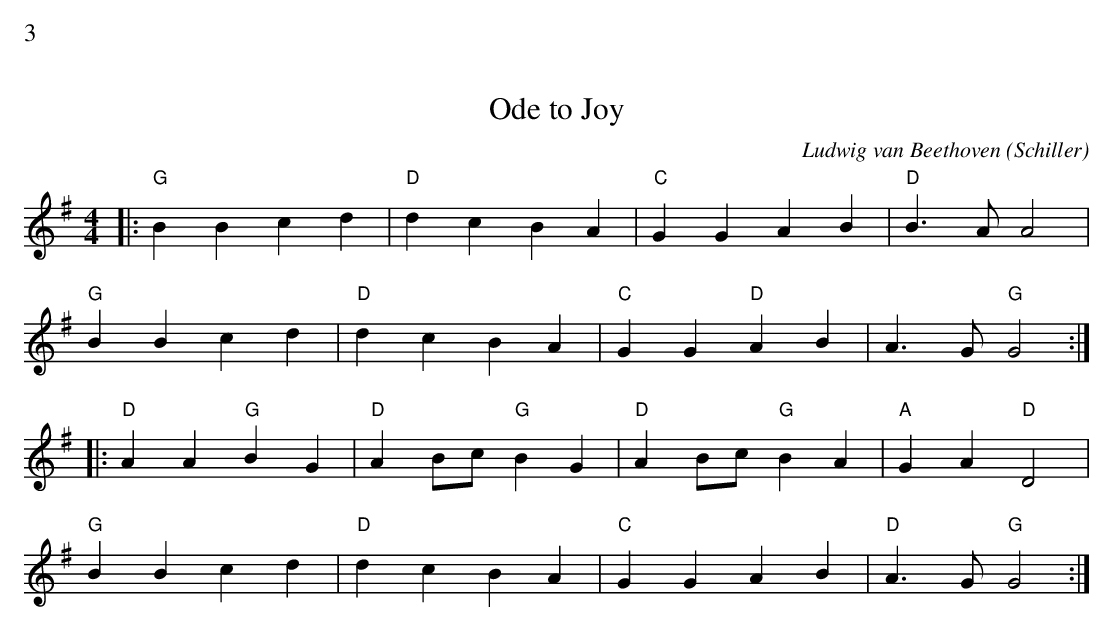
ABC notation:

X:1
%%text 3
T:Ode to Joy
C:Ludwig van Beethoven (Schiller)
Q:1/2=116
M:4/4
L:1/4
K:G
|: "G"B B c d |"D" d c B A |"C" G G A B |"D" B>A A2 |
 "G"B B c d |"D" d c B A |"C" G G"D" A B | A>G "G"G2 :|
|: "D"A A "G"B G |"D" A B/c/ "G"B G | "D"A B/c/ "G"B A |"A" G A "D" D2 |
 "G"B B c d |"D" d c B A |"C" G G A B |"D" A>G "G"G2  :|
